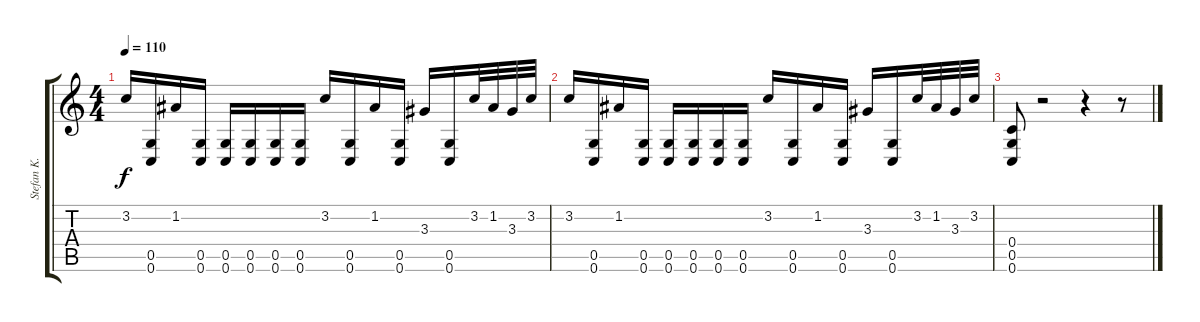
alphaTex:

\track ("Stefan K." "Stefan K.") {instrument overdrivenguitar}
\staff {score tabs}
\tuning (D4 A3 F3 C3 G2 C2) {hide}
\ts (4 4)
\tempo 110
\clef g2
\ks c
3.2.16{dy f} (0.5 0.6).16 1.2.16 (0.5 0.6).16 (0.5 0.6).16 (0.5 0.6).16 (0.5 0.6).16 (0.5 0.6).16 3.2.16 (0.5 0.6).16 1.2.16 (0.5 0.6).16 3.3.16 (0.5 0.6).16 3.2.32 1.2.32 3.3.32 3.2.32 |
3.2.16 (0.5 0.6).16 1.2.16 (0.5 0.6).16 (0.5 0.6).16 (0.5 0.6).16 (0.5 0.6).16 (0.5 0.6).16 3.2.16 (0.5 0.6).16 1.2.16 (0.5 0.6).16 3.3.16 (0.5 0.6).16 3.2.32 1.2.32 3.3.32 3.2.32 |
(0.4 0.5 0.6).8 r.2 r.4 r.8
